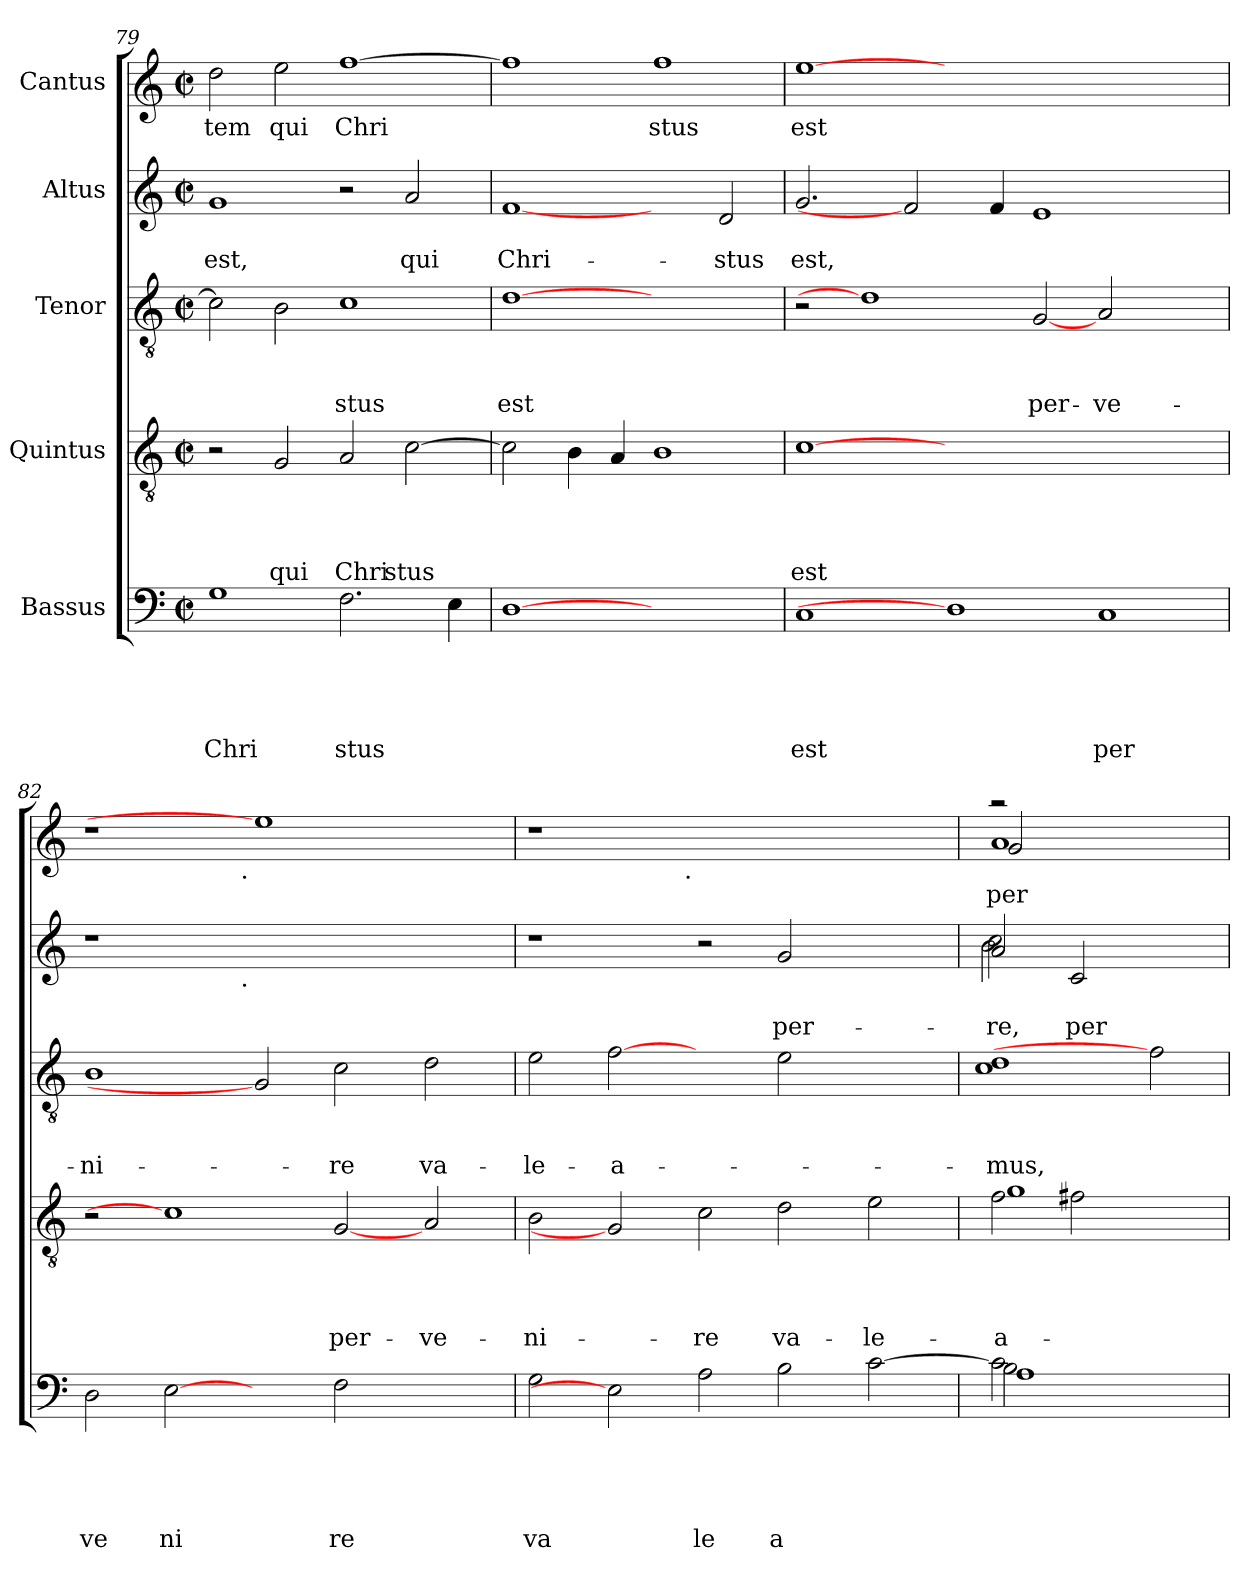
**kern	**text	**text	**text	**text	**text	**kern	**text	**text	**text	**text	**kern	**text	**text	**text	**kern	**text	**text	**kern	**text
*part5	*part5	*part5	*part5	*part5	*part5	*part4	*part4	*part4	*part4	*part4	*part3	*part3	*part3	*part3	*part2	*part2	*part2	*part1	*part1
*staff5	*staff5	*staff5	*staff5	*staff5	*staff5	*staff4	*staff4	*staff4	*staff4	*staff4	*staff3	*staff3	*staff3	*staff3	*staff2	*staff2	*staff2	*staff1	*staff1
*I"Bassus	*	*	*	*	*	*I"Quintus	*	*	*	*	*I"Tenor	*	*	*	*I"Altus	*	*	*I"Cantus	*
!!LO:LB:g=z
*clefF4	*	*	*	*	*	*clefGv2	*	*	*	*	*clefGv2	*	*	*	*clefG2	*	*	*clefG2	*
*k[]	*	*	*	*	*	*k[]	*	*	*	*	*k[]	*	*	*	*k[]	*	*	*k[]	*
*C:	*	*	*	*	*	*C:	*	*	*	*	*C:	*	*	*	*C:	*	*	*C:	*
*M2/2	*	*	*	*	*	*M2/2	*	*	*	*	*M2/2	*	*	*	*M2/2	*	*	*M2/2	*
*met(c|)	*	*	*	*	*	*met(c|)	*	*	*	*	*met(c|)	*	*	*	*met(c|)	*	*	*met(c|)	*
=79	=79	=79	=79	=79	=79	=79	=79	=79	=79	=79	=79	=79	=79	=79	=79	=79	=79	=79	=79
!	!	!	!	!	!LO:LY:b	!	!	!	!	!	!	!	!	!	!	!	!LO:LY:b	!	!LO:LY:b
1G	.	.	.	.	Chri	2r	.	.	.	.	2c\]	.	.	.	1g	.	est,	2dd\	-tem
!	!	!	!	!	!	!	!	!	!	!LO:LY:b	!	!	!	!	!	!	!	!	!LO:LY:b
.	.	.	.	.	.	2G/	.	.	.	qui	2B\	.	.	.	.	.	.	2ee\	qui
!	!	!	!	!	!LO:LY:b	!	!	!	!	!LO:LY:b	!	!	!	!LO:LY:b	!	!	!	!	!LO:LY:b
2.F\	.	.	.	.	stus	2A/	.	.	.	Chri	1c	.	.	stus	2r	.	.	[>1ff	Chri
!	!	!	!	!	!	!	!	!	!	!LO:LY:b	!	!	!	!	!	!	!LO:LY:b	!	!
.	.	.	.	.	.	[>2c\	.	.	.	stus	.	.	.	.	2a/	.	qui	.	.
4E\	.	.	.	.	.	.	.	.	.	.	.	.	.	.	.	.	.	.	.
=80	=80	=80	=80	=80	=80	=80	=80	=80	=80	=80	=80	=80	=80	=80	=80	=80	=80	=80	=80
!	!	!	!	!	!	!	!	!	!	!	!	!	!	!LO:LY:b	!	!	!LO:LY:b	!	!
[1D	.	.	.	.	.	2c\]	.	.	.	.	[1d	.	.	est	[1f	.	Chri-	1ff]	.
.	.	.	.	.	.	4B\	.	.	.	.	.	.	.	.	.	.	.	.	.
.	.	.	.	.	.	4A/	.	.	.	.	.	.	.	.	.	.	.	.	.
!	!	!	!	!	!	!	!	!	!	!	!	!	!	!	!	!	!	!	!LO:LY:b
1ryy	.	.	.	.	.	1B	.	.	.	.	1ryy	.	.	.	2ryy	.	.	1ff	stus
!	!	!	!	!	!	!	!	!	!	!	!	!	!	!	!	!	!LO:LY:b	!	!
.	.	.	.	.	.	.	.	.	.	.	.	.	.	.	2d/	.	-stus	.	.
=81	=81	=81	=81	=81	=81	=81	=81	=81	=81	=81	=81	=81	=81	=81	=81	=81	=81	=81	=81
!	!	!	!	!	!LO:LY:b	!	!	!	!	!LO:LY:b	!	!	!	!	!	!	!LO:LY:b	!	!LO:LY:b
1C	.	.	.	.	est	[1c	.	.	.	est	2r	.	.	.	2.g/	.	est,	[1ee	est
.	.	.	.	.	.	.	.	.	.	.	1d]	.	.	.	.	.	.	.	.
.	.	.	.	.	.	.	.	.	.	.	.	.	.	.	2f]	.	.	.	.
1D]	.	.	.	.	.	0ryy	.	.	.	.	.	.	.	.	.	.	.	0ryy	.
.	.	.	.	.	.	.	.	.	.	.	.	.	.	.	4f/	.	.	.	.
!	!	!	!	!	!	!	!	!	!	!	!	!	!	!LO:LY:b	!	!	!	!	!
.	.	.	.	.	.	.	.	.	.	.	[2G	.	.	per-	1e	.	.	.	.
!	!	!	!	!	!LO:LY:b	!	!	!	!	!	!	!	!	!LO:LY:b	!	!	!	!	!
1C	.	.	.	.	per	.	.	.	.	.	2A/	.	.	-ve-	.	.	.	.	.
.	.	.	.	.	.	.	.	.	.	.	2ryy	.	.	.	2ryy	.	.	.	.
=82	=82	=82	=82	=82	=82	=82	=82	=82	=82	=82	=82	=82	=82	=82	=82	=82	=82	=82	=82
!	!	!	!	!	!LO:LY:b	!	!	!	!	!	!	!	!	!LO:LY:b	!	!	!	!	!
*	*	*	*	*	*	*	*	*	*	*	*	*	*	*	*^	*	*	*^	*
2D\	.	.	.	.	ve	2r	.	.	.	.	1B	.	.	-ni-	1r	2ryy	.	.	1r	2ryy	.
!	!	!	!	!	!LO:LY:b	!	!	!	!	!	!	!	!	!	!	!	!	!	!	!	!
[2E	.	.	.	.	ni	1c]	.	.	.	.	.	.	.	.	.	4...ryy	.	.	.	4...ryy	.
!	!	!	!	!	!	!	!	!	!	!	!	!	!	!	!	!	!	!	!	!LO:TX:b:t=.	!
!	!	!	!	!	!	!	!	!	!	!	!	!	!	!	!	!LO:TX:b:t=.	!	!	!	!	!
.	.	.	.	.	.	.	.	.	.	.	.	.	.	.	.	1ryy	.	.	.	1ryy	.
2ryy	.	.	.	.	.	.	.	.	.	.	2G]	.	.	.	1.ryy	.	.	.	1ee]	.	.
!	!	!	!	!	!LO:LY:b	!	!	!	!	!LO:LY:b	!	!	!	!LO:LY:b	!	!	!	!	!	!	!
2F\	.	.	.	.	re	[2G	.	.	.	per-	2c\	.	.	-re	.	.	.	.	.	.	.
.	.	.	.	.	.	.	.	.	.	.	.	.	.	.	.	2ryy	.	.	.	2ryy	.
!	!	!	!	!	!	!	!	!	!	!LO:LY:b	!	!	!	!LO:LY:b	!	!	!	!	!	!	!
2ryy	.	.	.	.	.	2A/	.	.	.	-ve-	2d\	.	.	va-	.	.	.	.	2ryy	.	.
.	.	.	.	.	.	.	.	.	.	.	.	.	.	.	.	32ryy	.	.	.	32ryy	.
=83	=83	=83	=83	=83	=83	=83	=83	=83	=83	=83	=83	=83	=83	=83	=83	=83	=83	=83	=83	=83	=83
!	!	!	!	!	!LO:LY:b	!	!	!	!	!LO:LY:b	!	!	!	!LO:LY:b	!	!	!	!	!	!	!
*	*	*	*	*	*	*	*	*	*	*	*	*	*	*	*v	*v	*	*	*	*	*
2G\	.	.	.	.	va	2B\	.	.	.	-ni-	2e\	.	.	-le-	1r	.	.	1r	2ryy	.
!	!	!	!	!	!	!	!	!	!	!	!	!	!	!LO:LY:b:rj	!	!	!	!	!	!
2E]	.	.	.	.	.	2G]	.	.	.	.	[2f	.	.	-a-	.	.	.	.	4...ryy	.
!	!	!	!	!	!	!	!	!	!	!	!	!	!	!	!	!	!	!	!LO:TX:b:t=.	!
.	.	.	.	.	.	.	.	.	.	.	.	.	.	.	.	.	.	.	1ryy	.
!	!	!	!	!	!LO:LY:b	!	!	!	!	!LO:LY:b	!	!	!	!	!	!	!	!	!	!
2A\	.	.	.	.	le	2c\	.	.	.	-re	2ryy	.	.	.	2r	.	.	1.ryy	.	.
!	!	!	!	!	!LO:LY:b	!	!	!	!	!LO:LY:b	!	!	!	!	!	!	!LO:LY:b	!	!	!
2B\	.	.	.	.	a	2d\	.	.	.	va-	2e\	.	.	.	2g/	.	per-	.	.	.
.	.	.	.	.	.	.	.	.	.	.	.	.	.	.	.	.	.	.	2ryy	.
!	!	!	!	!	!	!	!	!	!	!LO:LY:b	!	!	!	!	!	!	!	!	!	!
[>2c\	.	.	.	.	.	2e\	.	.	.	-le-	2ryy	.	.	.	2ryy	.	.	.	.	.
.	.	.	.	.	.	.	.	.	.	.	.	.	.	.	.	.	.	.	32ryy	.
=84	=84	=84	=84	=84	=84	=84	=84	=84	=84	=84	=84	=84	=84	=84	=84	=84	=84	=84	=84	=84
*^	*	*	*	*	*	*	*	*	*	*	*	*	*	*	*	*	*	*	*	*
*	*^	*	*	*	*	*	*	*	*	*	*	*	*	*	*	*	*	*	*	*	*
!	!	!	!	!	!	!	!	!	!	!	!	!LO:LY:b	!	!	!	!LO:LY:b	!	!	!LO:LY:b	!	!	!
*	*	*	*	*	*	*	*	*^	*	*	*	*	*	*	*	*	*^	*	*	*	*	*
!	!	!	!	!	!	!	!	!	!	!	!	!	!	!	!	!	!	!	!	!	!LO:LY:b	!	!	!
*	*	*	*	*	*	*	*	*	*	*	*	*	*	*	*	*	*	*	*^	*	*	*	*	*
!	!	!	!	!	!	!	!	!	!	!	!	!	!	!	!	!	!	!	!	!	!	!LO:LY:b	!	!	!LO:LY:b
*	*	*	*	*	*	*	*	*	*	*	*	*	*	*	*	*	*	*	*	*	*	*	*	*^	*
!	!	!	!	!	!	!	!	!	!	!	!	!	!	!	!	!	!	!	!	!	!	!	!	!	!	!LO:LY:b
2c\]	2B\	1A	.	.	.	.	.	2f\	1g	.	.	.	-a-	1c 1d	.	.	-mus,	2a/	2b\	2cc\	.	-re,	2raa	1a	2g/	per
!	!	!	!	!	!	!	!	!	!	!	!	!	!	!	!	!	!	!	!	!	!	!LO:LY:b	!	!	!	!
2ryy	2ryy	.	.	.	.	.	.	2f#\	.	.	.	.	.	.	.	.	.	2c/	2ryy	2ryy	.	-per-	2ryy	.	2ryy	.
2ryy	2ryy	2ryy	.	.	.	.	.	2ryy	2ryy	.	.	.	.	2f]	.	.	.	2ryy	2ryy	2ryy	.	.	2ryy	2ryy	2ryy	.
*v	*v	*v	*	*	*	*	*	*	*	*	*	*	*	*	*	*	*	*v	*v	*v	*	*	*v	*v	*v	*
*	*	*	*	*	*	*v	*v	*	*	*	*	*	*	*	*	*	*	*	*	*
=	=	=	=	=	=	=	=	=	=	=	=	=	=	=	=	=	=	=	=
*-	*-	*-	*-	*-	*-	*-	*-	*-	*-	*-	*-	*-	*-	*-	*-	*-	*-	*-	*-
